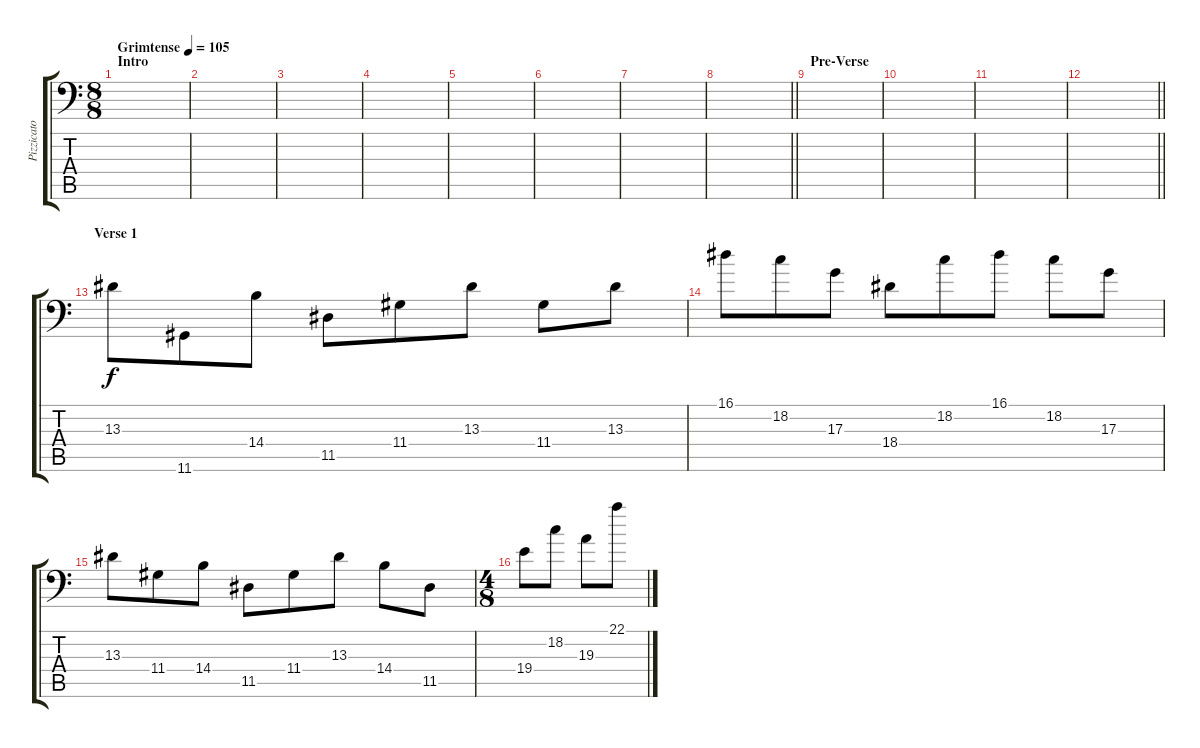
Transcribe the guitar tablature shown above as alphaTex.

\track ("Pizzicato" "Pizzicato") {instrument pizzicatostrings}
\staff {score tabs}
\tuning (B3 Gb3 D3 A2 E2 A1) {hide}
\ts (8 8)
\section ("" "Intro")
\tempo (105 "Grimtense")
\clef f4
\ks c
|
|
|
|
|
|
|
\barLineRight lightlight
|
\section ("" "Pre-Verse ")
|
|
|
\barLineRight lightlight
|
\section ("" "Verse 1")
13.3.8 11.6.8 14.4.8 11.5.8 11.4.8 13.3.8 11.4.8 13.3.8 |
16.1.8 18.2.8 17.3.8 18.4.8 18.2.8 16.1.8 18.2.8 17.3.8 |
13.3.8 11.4.8 14.4.8 11.5.8 11.4.8 13.3.8 14.4.8 11.5.8 |
\ts (4 8)
19.4.8 18.2.8 19.3.8 22.1.8
